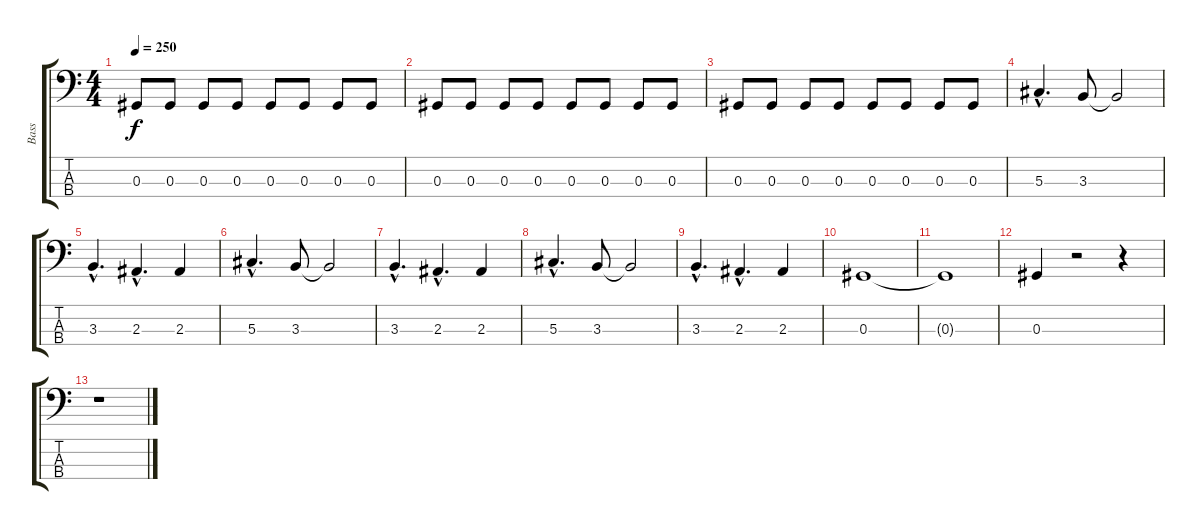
\track ("Bass" "Bass") {instrument electricbasspick}
\staff {score tabs}
\tuning (Gb2 Db2 Ab1 Eb1) {hide}
\ts (4 4)
\tempo 250
\clef f4
\ks c
0.3.8{dy f} 0.3.8 0.3.8 0.3.8 0.3.8 0.3.8 0.3.8 0.3.8 |
0.3.8 0.3.8 0.3.8 0.3.8 0.3.8 0.3.8 0.3.8 0.3.8 |
0.3.8 0.3.8 0.3.8 0.3.8 0.3.8 0.3.8 0.3.8 0.3.8 |
5.3{hac}.4{d} 3.3.8 3.3{t}.2 |
3.3{hac}.4{d} 2.3{hac}.4{d} 2.3.4 |
5.3{hac}.4{d} 3.3.8 3.3{t}.2 |
3.3{hac}.4{d} 2.3{hac}.4{d} 2.3.4 |
5.3{hac}.4{d} 3.3.8 3.3{t}.2 |
3.3{hac}.4{d} 2.3{hac}.4{d} 2.3.4 |
0.3.1 |
0.3{t}.1 |
0.3.4 r.2 r.4 |
r.1
